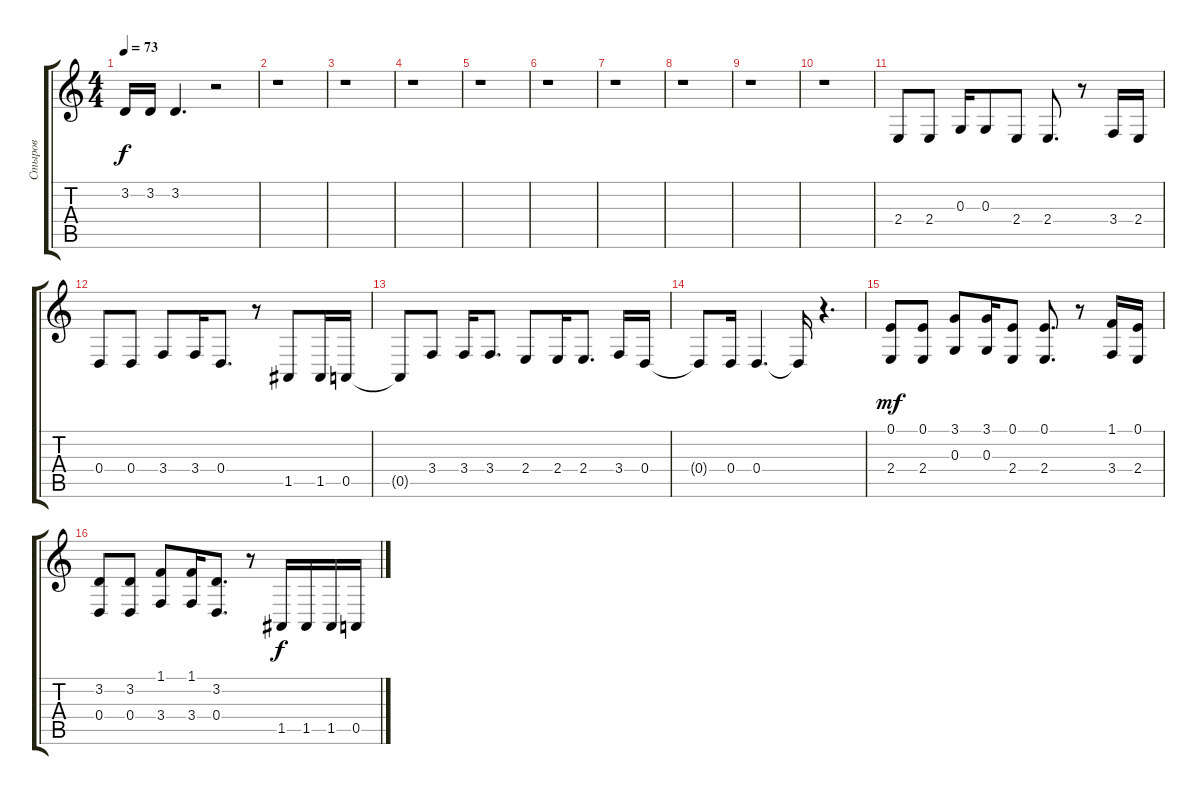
\track ("Стыров" "Стыров") {instrument flute}
\staff {score tabs}
\tuning (E4 B3 G3 D3 A2 E2) {hide}
\ts (4 4)
\tempo 73
\clef g2
\ks c
3.2.16{dy f} 3.2.16 3.2.4{d} r.2 |
r.1 |
r.1 |
r.1 |
r.1 |
r.1 |
r.1 |
r.1 |
r.1 |
r.1 |
2.4.8 2.4.8 0.3.16 0.3.8 2.4.8 2.4.8{d} r.8 3.4.16 2.4.16 |
0.4.8 0.4.8 3.4.8 3.4.16 0.4.8{d} r.8 1.5.8 1.5.16 0.5.16 |
0.5{t}.8 3.4.8 3.4.16 3.4.8{d} 2.4.8 2.4.16 2.4.8{d} 3.4.16 0.4.16 |
0.4{t}.8 0.4.16 0.4.4{d} 0.4{t}.16 r.4{d} |
(0.1 2.4).8{dy mf} (0.1 2.4).8 (3.1 0.3).8 (3.1 0.3).16 (0.1 2.4).8 (0.1 2.4).8{d} r.8 (1.1 3.4).16 (0.1 2.4).16 |
(3.2 0.4).8 (3.2 0.4).8 (1.1 3.4).8 (1.1 3.4).16 (3.2 0.4).8{d} r.8 1.5.16{dy f} 1.5.16 1.5.16 0.5.16
